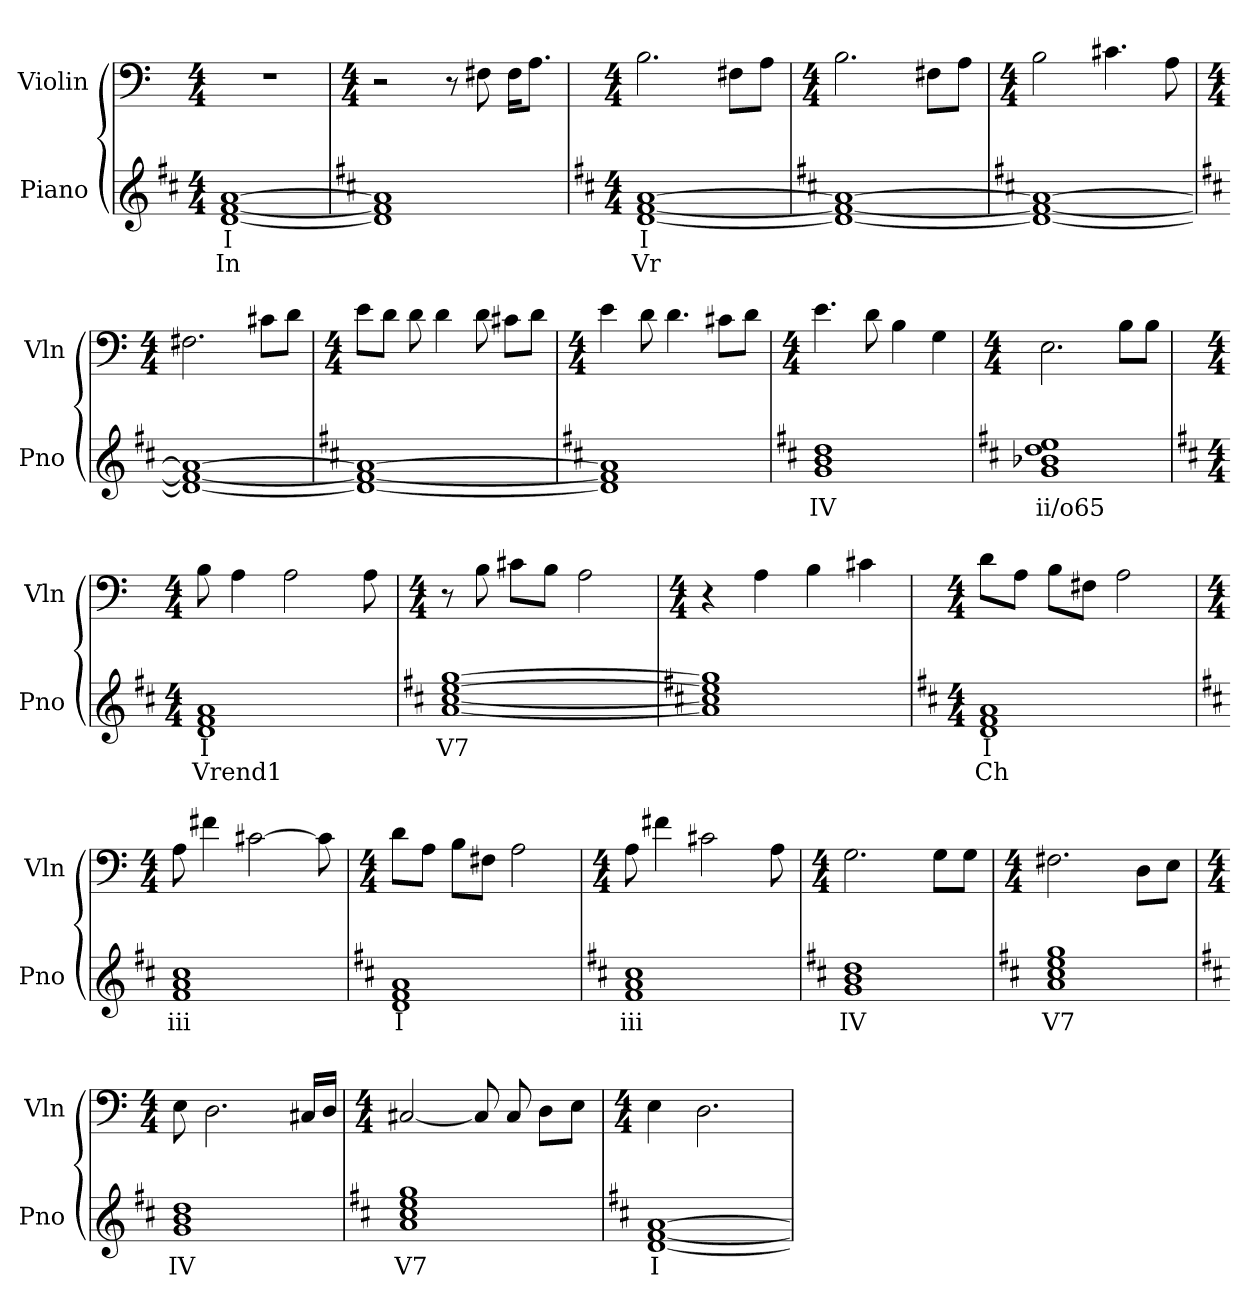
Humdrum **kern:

**kern	**text	**text	**kern
*part2	*part2	*part2	*part1
*staff2	*staff2	*staff2	*staff1
*I"Piano	*	*	*I"Violin
*I'Pno	*	*	*I'Vln
*k[f#c#]	*	*	*
*D:	*	*	*
*M4/4	*	*	*M4/4
=	=	=	=
[1d [1f# [1a	I	In	1r
=	=	=	=
*k[f#c#]	*	*	*
*D:	*	*	*
*	*	*	*M4/4
1d] 1f#] 1a]	.	.	2r
.	.	.	8r
.	.	.	8F#X
.	.	.	16F#KL
.	.	.	8.AJ
=	=	=	=
*k[f#c#]	*	*	*
*D:	*	*	*
*M4/4	*	*	*M4/4
[1d [1f# [1a	I	Vr	2.B
.	.	.	8F#XL
.	.	.	8AJ
=	=	=	=
*k[f#c#]	*	*	*
*D:	*	*	*
*	*	*	*M4/4
1d_ 1f#_ 1a_	.	.	2.B
.	.	.	8F#XL
.	.	.	8AJ
=	=	=	=
*k[f#c#]	*	*	*
*D:	*	*	*
*	*	*	*M4/4
1d_ 1f#_ 1a_	.	.	2B
.	.	.	4.c#X
.	.	.	8A
=	=	=	=
*k[f#c#]	*	*	*
*D:	*	*	*
*	*	*	*M4/4
1d_ 1f#_ 1a_	.	.	2.F#X
.	.	.	8c#XL
.	.	.	8dJ
=	=	=	=
*k[f#c#]	*	*	*
*D:	*	*	*
*	*	*	*M4/4
1d_ 1f#_ 1a_	.	.	8eL
.	.	.	8dJ
.	.	.	8d
.	.	.	4d
.	.	.	8d
.	.	.	8c#XL
.	.	.	8dJ
=	=	=	=
*k[f#c#]	*	*	*
*D:	*	*	*
*	*	*	*M4/4
1d] 1f#] 1a]	.	.	4e
.	.	.	8d
.	.	.	4.d
.	.	.	8c#XL
.	.	.	8dJ
=	=	=	=
*k[f#c#]	*	*	*
*D:	*	*	*
*	*	*	*M4/4
1g 1b 1dd	IV	.	4.e
.	.	.	8d
.	.	.	4B
.	.	.	4G
=	=	=	=
*k[f#c#]	*	*	*
*D:	*	*	*
*	*	*	*M4/4
1g 1b-X 1dd 1ee	ii/o65	.	2.E
.	.	.	8BL
.	.	.	8BJ
=	=	=	=
*k[f#c#]	*	*	*
*D:	*	*	*
*M4/4	*	*	*M4/4
1d 1f# 1a	I	Vrend1	8B
.	.	.	4A
.	.	.	2A
.	.	.	8A
=	=	=	=
*k[f#c#]	*	*	*
*D:	*	*	*
*	*	*	*M4/4
[1a [1cc# [1ee [1gg	V7	.	8r
.	.	.	8B
.	.	.	8c#XL
.	.	.	8BJ
.	.	.	2A
=	=	=	=
*k[f#c#]	*	*	*
*D:	*	*	*
*	*	*	*M4/4
1a] 1cc#] 1ee] 1gg]	.	.	4r
.	.	.	4A
.	.	.	4B
.	.	.	4c#X
=	=	=	=
*k[f#c#]	*	*	*
*D:	*	*	*
*M4/4	*	*	*M4/4
1d 1f# 1a	I	Ch	8dL
.	.	.	8AJ
.	.	.	8BL
.	.	.	8F#XJ
.	.	.	2A
=	=	=	=
*k[f#c#]	*	*	*
*D:	*	*	*
*	*	*	*M4/4
1f# 1a 1cc#	iii	.	8A
.	.	.	4f#X
.	.	.	[2c#X
.	.	.	8c#]
=	=	=	=
*k[f#c#]	*	*	*
*D:	*	*	*
*	*	*	*M4/4
1d 1f# 1a	I	.	8dL
.	.	.	8AJ
.	.	.	8BL
.	.	.	8F#XJ
.	.	.	2A
=	=	=	=
*k[f#c#]	*	*	*
*D:	*	*	*
*	*	*	*M4/4
1f# 1a 1cc#	iii	.	8A
.	.	.	4f#X
.	.	.	2c#X
.	.	.	8A
=	=	=	=
*k[f#c#]	*	*	*
*D:	*	*	*
*	*	*	*M4/4
1g 1b 1dd	IV	.	2.G
.	.	.	8GL
.	.	.	8GJ
=	=	=	=
*k[f#c#]	*	*	*
*D:	*	*	*
*	*	*	*M4/4
1a 1cc# 1ee 1gg	V7	.	2.F#X
.	.	.	8DL
.	.	.	8EJ
=	=	=	=
*k[f#c#]	*	*	*
*D:	*	*	*
*	*	*	*M4/4
1g 1b 1dd	IV	.	8E
.	.	.	2.D
.	.	.	16C#XLL
.	.	.	16DJJ
=	=	=	=
*k[f#c#]	*	*	*
*D:	*	*	*
*	*	*	*M4/4
1a 1cc# 1ee 1gg	V7	.	[2C#X
.	.	.	8C#]
.	.	.	8C#
.	.	.	8DL
.	.	.	8EJ
=	=	=	=
*k[f#c#]	*	*	*
*D:	*	*	*
*	*	*	*M4/4
[1d [1f# [1a	I	.	4E
.	.	.	2.D
=	=	=	=
*-	*-	*-	*-
